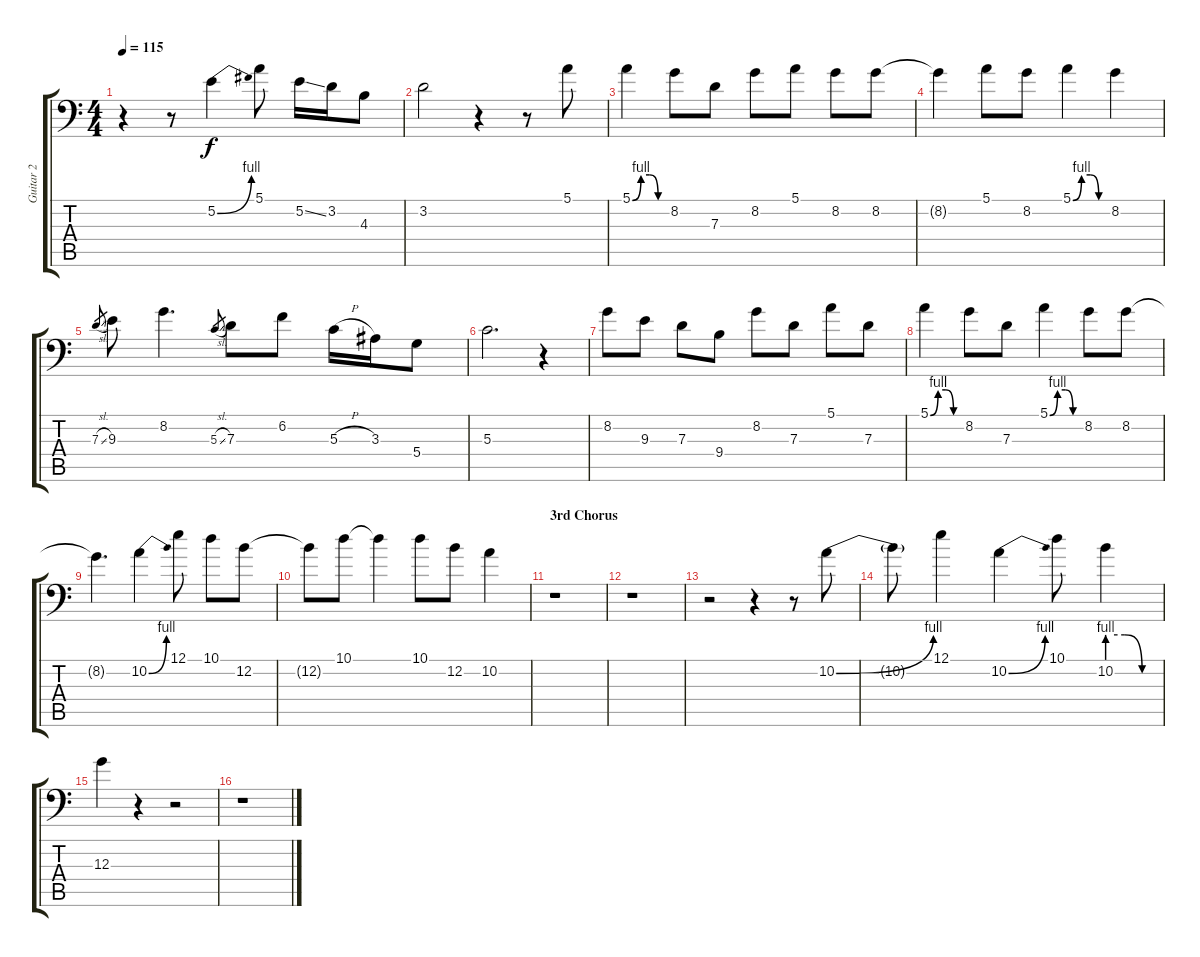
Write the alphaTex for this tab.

\track ("Guitar 2" "Guitar 2") {instrument overdrivenguitar}
\staff {score tabs}
\tuning (E3 B2 G2 D2 A1 E1) {hide}
\ts (4 4)
\tempo 115
\clef f4
\ks c
r.4{dy f} r.8 5.2{be (bend 0 0 60 4)}.4 5.1.8 5.2{ss}.16 3.2.16 4.3.8 |
3.2.2 r.4 r.8 5.1.8 |
5.1{be (custom 0 0 15 4 30 4 45 0 60 0)}.4 8.2.8 7.3.8 8.2.8 5.1.8 8.2.8 8.2.8 |
8.2{t}.4 5.1.8 8.2.8 5.1{be (custom 0 0 15 4 30 4 45 0 60 0)}.4 8.2.4 |
7.3{sl}.8{gr} 9.3.8 8.2.4{d} 5.3{sl}.8{gr} 7.3.8 6.2.8 5.3{h}.16 3.3.16 5.4.8 |
5.3.2{d} r.4 |
8.2.8 9.3.8 7.3.8 9.4.8 8.2.8 7.3.8 5.1.8 7.3.8 |
5.1{be (custom 0 0 15 4 30 4 45 0 60 0)}.4 8.2.8 7.3.8 5.1{be (custom 0 0 15 4 30 4 45 0 60 0)}.4 8.2.8 8.2.8 |
8.2{t}.4{d} 10.2{be (bend 0 0 60 4)}.4 12.1.8 10.1.8 12.2.8 |
12.2{t}.8 10.1.8 10.1{t}.4 10.1.8 12.2.8 10.2.4 |
\section ("" "3rd Chorus")
r.1 |
r.1 |
r.2 r.4 r.8 10.2{be (bend 0 0 60 4)}.8 |
10.2{t}.8 12.1.4 10.2{be (bend 0 0 60 4)}.4 10.1.8 10.2{be (custom 0 4 20 4 40 0 60 0)}.4 |
12.3.4 r.4 r.2 |
r.1
